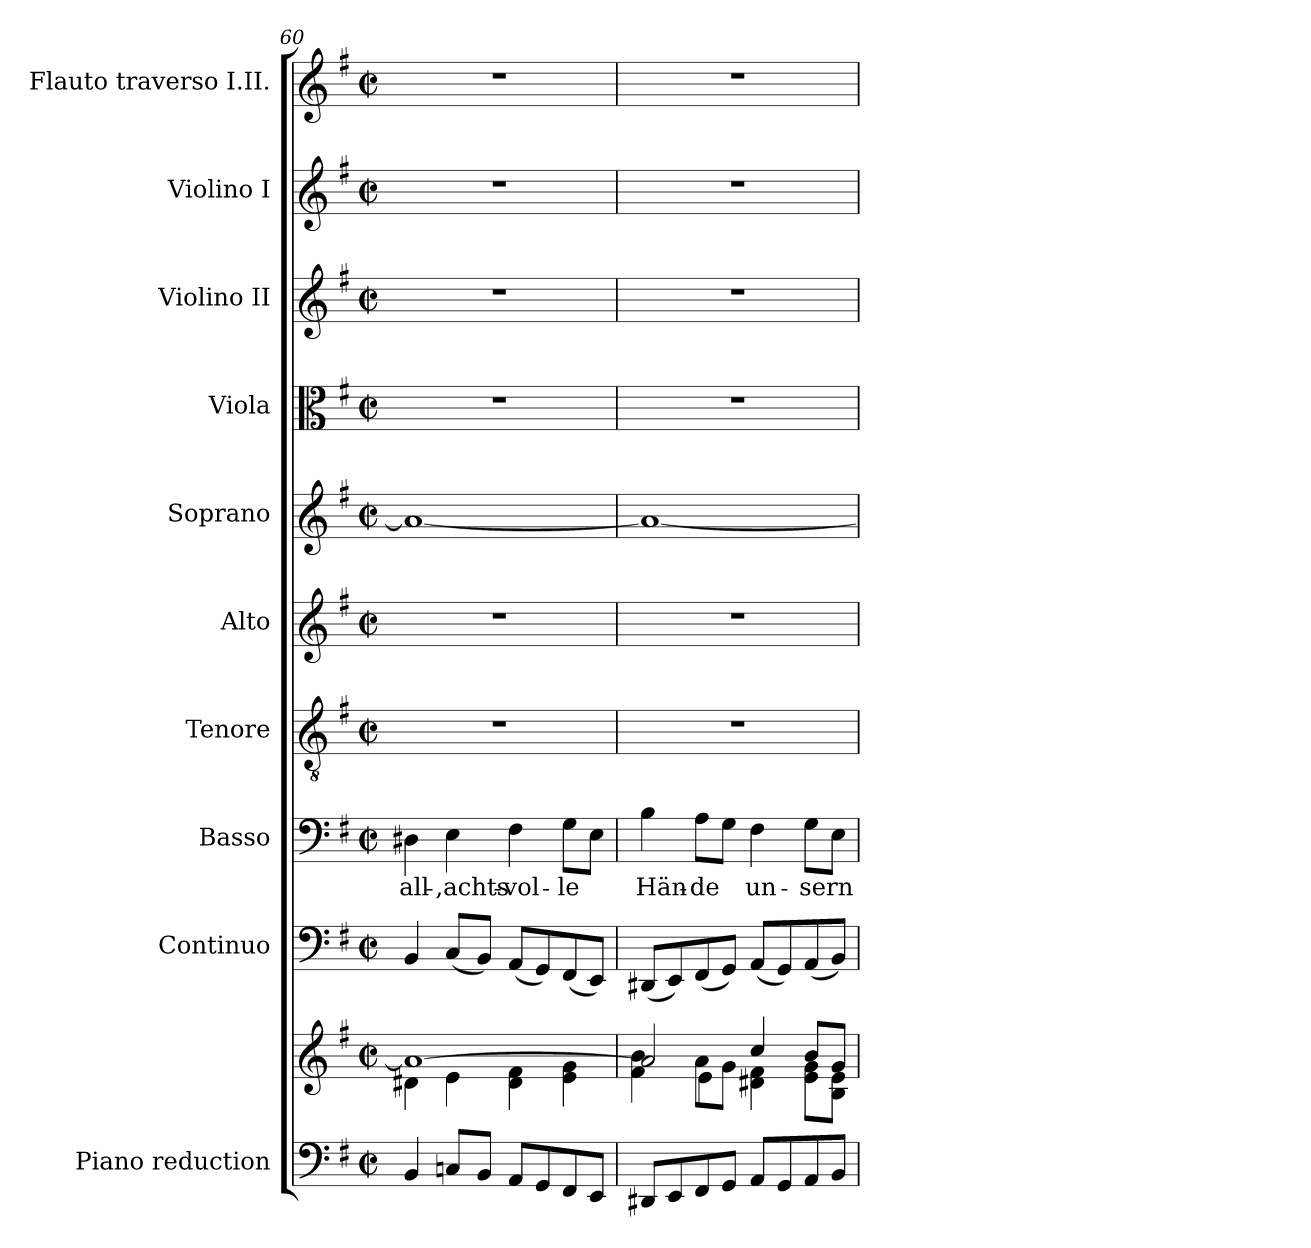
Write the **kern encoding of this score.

**kern	**kern	**kern	**kern	**text	**kern	**kern	**kern	**kern	**kern	**kern	**kern
*part10	*part10	*part9	*part8	*part8	*part7	*part6	*part5	*part4	*part3	*part2	*part1
*staff11	*staff10	*staff9	*staff8	*staff8	*staff7	*staff6	*staff5	*staff4	*staff3	*staff2	*staff1
*I"Piano reduction	*	*I"Continuo	*I"Basso	*	*I"Tenore	*I"Alto	*I"Soprano	*I"Viola	*I"Violino II	*I"Violino I	*I"Flauto traverso I.II.
*I'Pno	*	*	*	*	*	*	*	*I'Vla	*I'Vln	*I'Vln	*I'Fl
*clefF4	*clefG2	*clefF4	*clefF4	*	*clefGv2	*clefG2	*clefG2	*clefC3	*clefG2	*clefG2	*clefG2
*k[f#]	*k[f#]	*k[f#]	*k[f#]	*	*k[f#]	*k[f#]	*k[f#]	*k[f#]	*k[f#]	*k[f#]	*k[f#]
*M2/2	*M2/2	*M2/2	*M2/2	*	*M2/2	*M2/2	*M2/2	*M2/2	*M2/2	*M2/2	*M2/2
*met(c|)	*met(c|)	*met(c|)	*met(c|)	*	*met(c|)	*met(c|)	*met(c|)	*met(c|)	*met(c|)	*met(c|)	*met(c|)
=60	=60	=60	=60	=60	=60	=60	=60	=60	=60	=60	=60
*	*^	*	*	*	*	*	*	*	*	*	*
!	!	!	!	!	!LO:LY:b	!	!	!	!	!	!	!
4BB/	1a_	4d#X\	4BB/	4D#X\	all-	1r	1r	1a_	1r	1r	1r	1r
!	!	!	!	!	!LO:LY:b	!	!	!	!	!	!	!
8Cn/L	.	4e\	(<8C/L	4E\	-,achts-	.	.	.	.	.	.	.
8BB/J	.	.	8BB/J)	.	.	.	.	.	.	.	.	.
!	!	!	!	!	!LO:LY:b	!	!	!	!	!	!	!
8AA/L	.	4d#\ 4f#\	(<8AA/L	4F#\	-vol-	.	.	.	.	.	.	.
8GG/	.	.	8GG/)	.	.	.	.	.	.	.	.	.
!	!	!	!	!	!LO:LY:b	!	!	!	!	!	!	!
8FF#/	.	4e\ 4g\	(<8FF#/	8G\L	-le	.	.	.	.	.	.	.
8EE/J	.	.	8EE/J)	8E\J	.	.	.	.	.	.	.	.
=61	=61	=61	=61	=61	=61	=61	=61	=61	=61	=61	=61	=61
*	*	*^	*	*	*	*	*	*	*	*	*	*
!	!	!	!	!	!	!LO:LY:b	!	!	!	!	!	!	!
8DD#X/L	2a/]	4f#\ 4b\	4ryy	(<8DD#X/L	4B\	Hän-	1r	1r	1a_	1r	1r	1r	1r
8EE/	.	.	.	8EE/)	.	.	.	.	.	.	.	.	.
!	!	!	!	!	!	!LO:LY:b	!	!	!	!	!	!	!
8FF#/	.	8a\L	4e\	(<8FF#/	8A\L	-de	.	.	.	.	.	.	.
8GG/J	.	8g\J	.	8GG/J)	8G\J	.	.	.	.	.	.	.	.
!	!	!	!	!	!	!LO:LY:b	!	!	!	!	!	!	!
8AA/L	4cc/	4d#X\ 4f#\	2ryy	(<8AA/L	4F#\	un-	.	.	.	.	.	.	.
8GG/	.	.	.	8GG/)	.	.	.	.	.	.	.	.	.
!	!	!	!	!	!	!LO:LY:b	!	!	!	!	!	!	!
8AA/	8b/L	8e\ 8g\L	.	(<8AA/	8G\L	-sern	.	.	.	.	.	.	.
8BB/J	8g/J	8B\ 8e\J	.	8BB/J)	8E\J	.	.	.	.	.	.	.	.
*	*v	*v	*v	*	*	*	*	*	*	*	*	*	*
=	=	=	=	=	=	=	=	=	=	=	=
*-	*-	*-	*-	*-	*-	*-	*-	*-	*-	*-	*-
